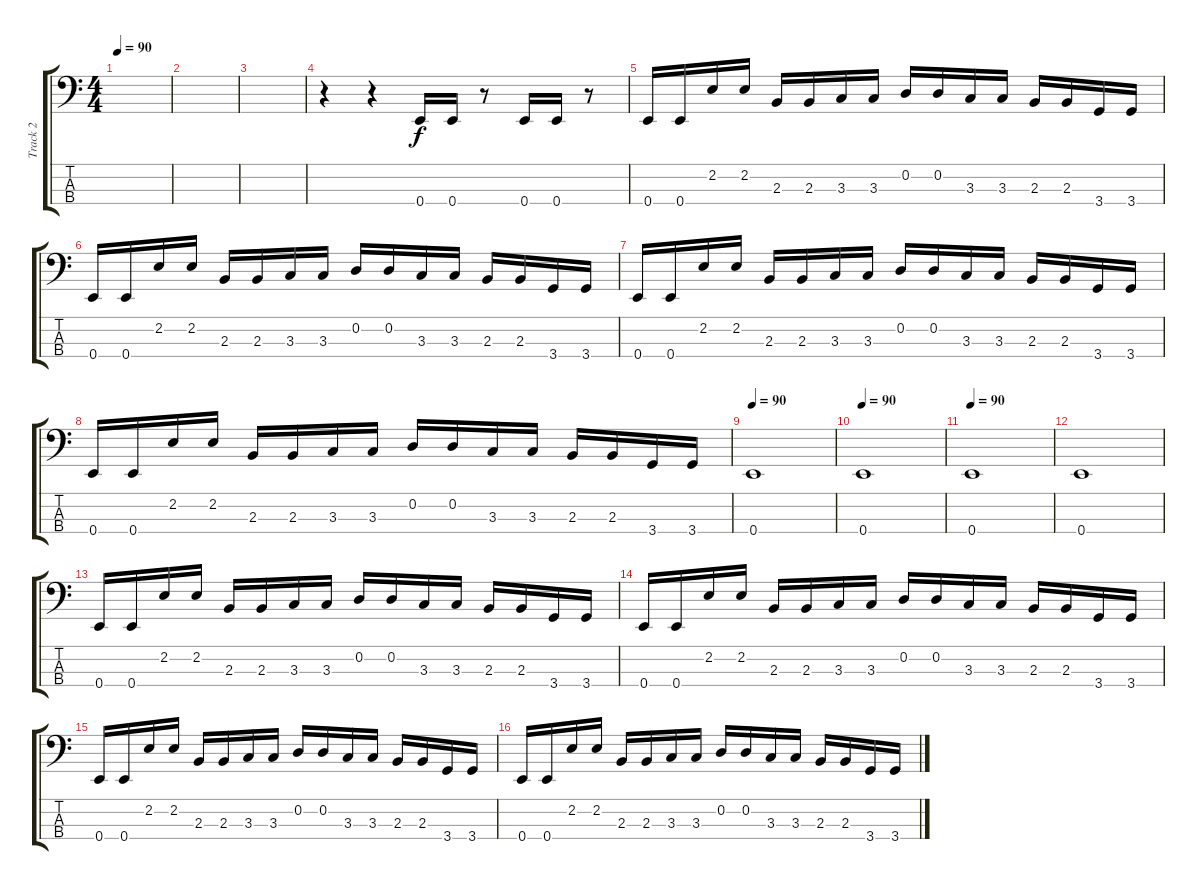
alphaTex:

\track ("Track 2" "Track 2") {instrument electricbassfinger}
\staff {score tabs}
\tuning (G2 D2 A1 E1) {hide}
\ts (4 4)
\tempo 90
\clef f4
\ks c
|
|
|
r.4 r.4 0.4.16 0.4.16 r.8 0.4.16 0.4.16 r.8 |
0.4.16 0.4.16 2.2.16 2.2.16 2.3.16 2.3.16 3.3.16 3.3.16 0.2.16 0.2.16 3.3.16 3.3.16 2.3.16 2.3.16 3.4.16 3.4.16 |
0.4.16 0.4.16 2.2.16 2.2.16 2.3.16 2.3.16 3.3.16 3.3.16 0.2.16 0.2.16 3.3.16 3.3.16 2.3.16 2.3.16 3.4.16 3.4.16 |
0.4.16 0.4.16 2.2.16 2.2.16 2.3.16 2.3.16 3.3.16 3.3.16 0.2.16 0.2.16 3.3.16 3.3.16 2.3.16 2.3.16 3.4.16 3.4.16 |
0.4.16 0.4.16 2.2.16 2.2.16 2.3.16 2.3.16 3.3.16 3.3.16 0.2.16 0.2.16 3.3.16 3.3.16 2.3.16 2.3.16 3.4.16 3.4.16 |
\tempo 90
0.4.1 |
\tempo 90
0.4.1 |
\tempo 90
0.4.1 |
0.4.1 |
0.4.16 0.4.16 2.2.16 2.2.16 2.3.16 2.3.16 3.3.16 3.3.16 0.2.16 0.2.16 3.3.16 3.3.16 2.3.16 2.3.16 3.4.16 3.4.16 |
0.4.16 0.4.16 2.2.16 2.2.16 2.3.16 2.3.16 3.3.16 3.3.16 0.2.16 0.2.16 3.3.16 3.3.16 2.3.16 2.3.16 3.4.16 3.4.16 |
0.4.16 0.4.16 2.2.16 2.2.16 2.3.16 2.3.16 3.3.16 3.3.16 0.2.16 0.2.16 3.3.16 3.3.16 2.3.16 2.3.16 3.4.16 3.4.16 |
0.4.16 0.4.16 2.2.16 2.2.16 2.3.16 2.3.16 3.3.16 3.3.16 0.2.16 0.2.16 3.3.16 3.3.16 2.3.16 2.3.16 3.4.16 3.4.16
